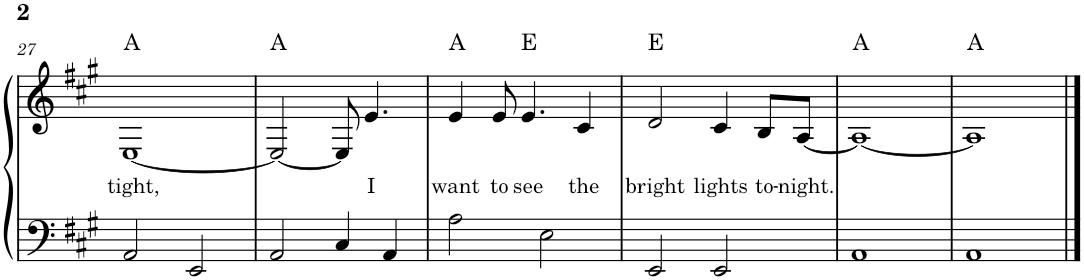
**kern	**kern	**text	**harte
*part1	*part1	*part1	*part1
*staff2	*staff1	*staff1	*
*I"Piano	*	*	*
*I'Pno.	*	*	*
!!LO:PB:g=z
*clefF4	*clefG2	*	*
*k[f#c#g#]	*k[f#c#g#]	*	*
*M4/4	*M4/4	*	*
=27	=27	=27	=27
!	!	!LO:LY:b	!
2AA/	[1E	tight,	A:maj
2EE/	.	.	.
=28	=28	=28	=28
2AA/	2E/_	.	A:maj
4C#/	8E/]	.	.
!	!	!LO:LY:b	!
.	4.e/	I	.
4AA/	.	.	.
=29	=29	=29	=29
!	!	!LO:LY:b	!
2A\	4e/	want	A:maj
!	!	!LO:LY:b	!
.	8e/	to	.
!	!	!LO:LY:b	!
.	4.e/	see	E:maj
2E\	.	.	.
!	!	!LO:LY:b	!
.	4c#/	the	.
=30	=30	=30	=30
!	!	!LO:LY:b	!
2EE/	2d/	bright	E:maj
!	!	!LO:LY:b	!
2EE/	4c#/	lights	.
!	!	!LO:LY:b	!
.	8B/L	to-	.
!	!	!LO:LY:b	!
.	[8A/J	-night.	.
=31	=31	=31	=31
1AA	1A_	.	A:maj
=32	=32	=32	=32
1AA	1A]	.	A:maj
==	==	==	==
*-	*-	*-	*-
